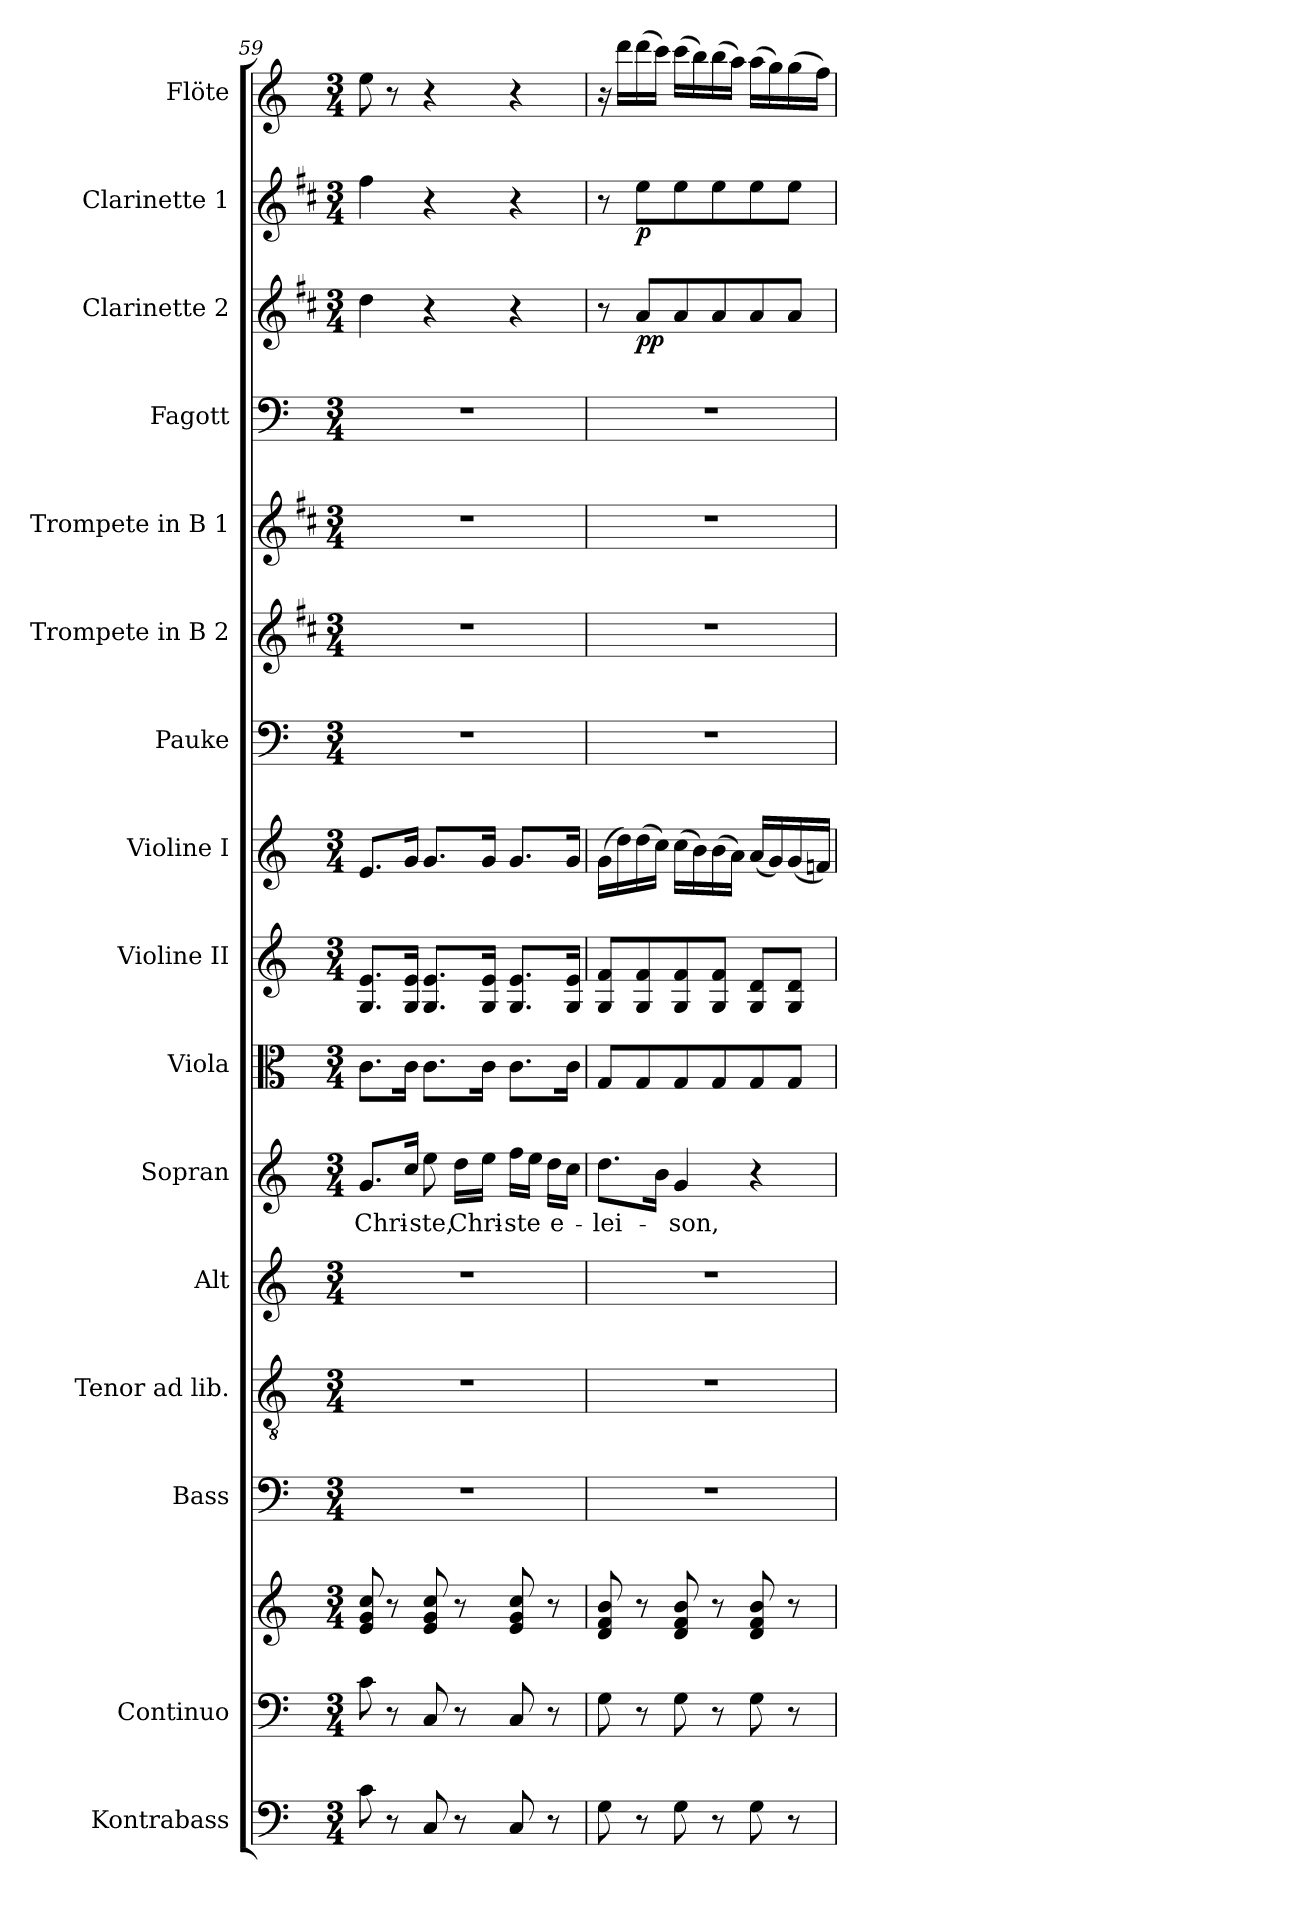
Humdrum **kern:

**kern	**kern	**kern	**kern	**kern	**kern	**kern	**text	**kern	**kern	**kern	**kern	**kern	**kern	**kern	**kern	**dynam	**kern	**dynam	**kern
*part16	*part15	*part15	*part14	*part13	*part12	*part11	*part11	*part10	*part9	*part8	*part7	*part6	*part5	*part4	*part3	*part3	*part2	*part2	*part1
*staff17	*staff16	*staff15	*staff14	*staff13	*staff12	*staff11	*staff11	*staff10	*staff9	*staff8	*staff7	*staff6	*staff5	*staff4	*staff3	*staff3	*staff2	*staff2	*staff1
*I"Kontrabass	*I"Continuo	*	*I"Bass	*I"Tenor ad lib.	*I"Alt	*I"Sopran	*	*I"Viola	*I"Violine II	*I"Violine I	*I"Pauke	*I"Trompete in B 2	*I"Trompete in B 1	*I"Fagott	*I"Clarinette 2	*	*I"Clarinette 1	*	*I"Flöte
*I'Kb.	*I'cont.	*	*I'B	*I'T	*I'A	*I'S	*	*I'Vla.	*I'Vl. II	*I'Vl. I	*I'Pk.	*	*	*I'Fg.	*I'Cl. 2	*	*I'Cl. 1	*	*I'Fl.
*clefF4	*clefF4	*clefG2	*clefF4	*clefGv2	*clefG2	*clefG2	*	*clefC3	*clefG2	*clefG2	*clefF4	*clefG2	*clefG2	*clefF4	*clefG2	*	*clefG2	*	*clefG2
*ITrd7c12	*	*	*	*	*	*	*	*	*	*	*	*ITrd1c2	*ITrd1c2	*	*ITrd1c2	*	*ITrd1c2	*	*
*k[]	*k[]	*k[]	*k[]	*k[]	*k[]	*k[]	*	*k[]	*k[]	*k[]	*k[]	*k[]	*k[]	*k[]	*k[]	*	*k[]	*	*k[]
*C:	*C:	*C:	*C:	*C:	*C:	*C:	*	*C:	*C:	*C:	*C:	*C:	*C:	*C:	*C:	*	*C:	*	*C:
*M3/4	*M3/4	*M3/4	*M3/4	*M3/4	*M3/4	*M3/4	*	*M3/4	*M3/4	*M3/4	*M3/4	*M3/4	*M3/4	*M3/4	*M3/4	*	*M3/4	*	*M3/4
=59	=59	=59	=59	=59	=59	=59	=59	=59	=59	=59	=59	=59	=59	=59	=59	=59	=59	=59	=59
!	!	!	!	!	!	!	!LO:LY:b	!	!	!	!	!	!	!	!	!	!	!	!
8C\	8c\	8e/ 8g/ 8cc/	2.r	2.r	2.r	8.g/L	Chri-	8.c\L	8.G/ 8.e/L	8.e/L	2.r	2.r	2.r	2.r	4cc\	.	4ee\	.	8ee\
8r	8r	8r	.	.	.	.	.	.	.	.	.	.	.	.	.	.	.	.	8r
.	.	.	.	.	.	16cc/Jk	.	16c\Jk	16G/ 16e/Jk	16g/Jk	.	.	.	.	.	.	.	.	.
!	!	!	!	!	!	!	!LO:LY:b	!	!	!	!	!	!	!	!	!	!	!	!
8CC/	8C/	8e/ 8g/ 8cc/	.	.	.	8ee\	-ste,	8.c\L	8.G/ 8.e/L	8.g/L	.	.	.	.	4r	.	4r	.	4r
!	!	!	!	!	!	!	!LO:LY:b	!	!	!	!	!	!	!	!	!	!	!	!
8r	8r	8r	.	.	.	16dd\LL	Chri-	.	.	.	.	.	.	.	.	.	.	.	.
.	.	.	.	.	.	16ee\JJ	.	16c\Jk	16G/ 16e/Jk	16g/Jk	.	.	.	.	.	.	.	.	.
!	!	!	!	!	!	!	!LO:LY:b	!	!	!	!	!	!	!	!	!	!	!	!
8CC/	8C/	8e/ 8g/ 8cc/	.	.	.	16ff\LL	-ste	8.c\L	8.G/ 8.e/L	8.g/L	.	.	.	.	4r	.	4r	.	4r
.	.	.	.	.	.	16ee\JJ	.	.	.	.	.	.	.	.	.	.	.	.	.
!	!	!	!	!	!	!	!LO:LY:b	!	!	!	!	!	!	!	!	!	!	!	!
8r	8r	8r	.	.	.	16dd\LL	e-	.	.	.	.	.	.	.	.	.	.	.	.
.	.	.	.	.	.	16cc\JJ	.	16c\Jk	16G/ 16e/Jk	16g/Jk	.	.	.	.	.	.	.	.	.
=60	=60	=60	=60	=60	=60	=60	=60	=60	=60	=60	=60	=60	=60	=60	=60	=60	=60	=60	=60
!	!	!	!	!	!	!	!LO:LY:b	!	!	!	!	!	!	!	!	!	!	!	!
8GG\	8G\	8d/ 8f/ 8b/	2.r	2.r	2.r	8.dd\L	-lei-	8G/L	8G/ 8f/L	(>16g\LL	2.r	2.r	2.r	2.r	8r	.	8r	.	16r
.	.	.	.	.	.	.	.	.	.	16dd\)	.	.	.	.	.	.	.	.	16ddd\LL
!	!	!	!	!	!	!	!	!	!	!	!	!	!	!	!	!LO:DY:b	!	!LO:DY:b	!
8r	8r	8r	.	.	.	.	.	8G/	8G/ 8f/	(>16dd\	.	.	.	.	8g/L	pp	8dd\L	p	(>16ddd\
.	.	.	.	.	.	16b\Jk	.	.	.	16cc\JJ)	.	.	.	.	.	.	.	.	16ccc\JJ)
!	!	!	!	!	!	!	!LO:LY:b	!	!	!	!	!	!	!	!	!	!	!	!
8GG\	8G\	8d/ 8f/ 8b/	.	.	.	4g/	-son,	8G/	8G/ 8f/	(>16cc\LL	.	.	.	.	8g/	.	8dd\	.	(>16ccc\LL
.	.	.	.	.	.	.	.	.	.	16b\)	.	.	.	.	.	.	.	.	16bb\)
8r	8r	8r	.	.	.	.	.	8G/	8G/ 8f/J	(>16b\	.	.	.	.	8g/	.	8dd\	.	(>16bb\
.	.	.	.	.	.	.	.	.	.	16a\JJ)	.	.	.	.	.	.	.	.	16aa\JJ)
8GG\	8G\	8d/ 8f/ 8b/	.	.	.	4r	.	8G/	8G/ 8d/L	(<16a/LL	.	.	.	.	8g/	.	8dd\	.	(>16aa\LL
.	.	.	.	.	.	.	.	.	.	16g/)	.	.	.	.	.	.	.	.	16gg\)
8r	8r	8r	.	.	.	.	.	8G/J	8G/ 8d/J	(<16g/	.	.	.	.	8g/J	.	8dd\J	.	(>16gg\
.	.	.	.	.	.	.	.	.	.	16fn/JJ)	.	.	.	.	.	.	.	.	16ff\JJ)
=	=	=	=	=	=	=	=	=	=	=	=	=	=	=	=	=	=	=	=
*-	*-	*-	*-	*-	*-	*-	*-	*-	*-	*-	*-	*-	*-	*-	*-	*-	*-	*-	*-
